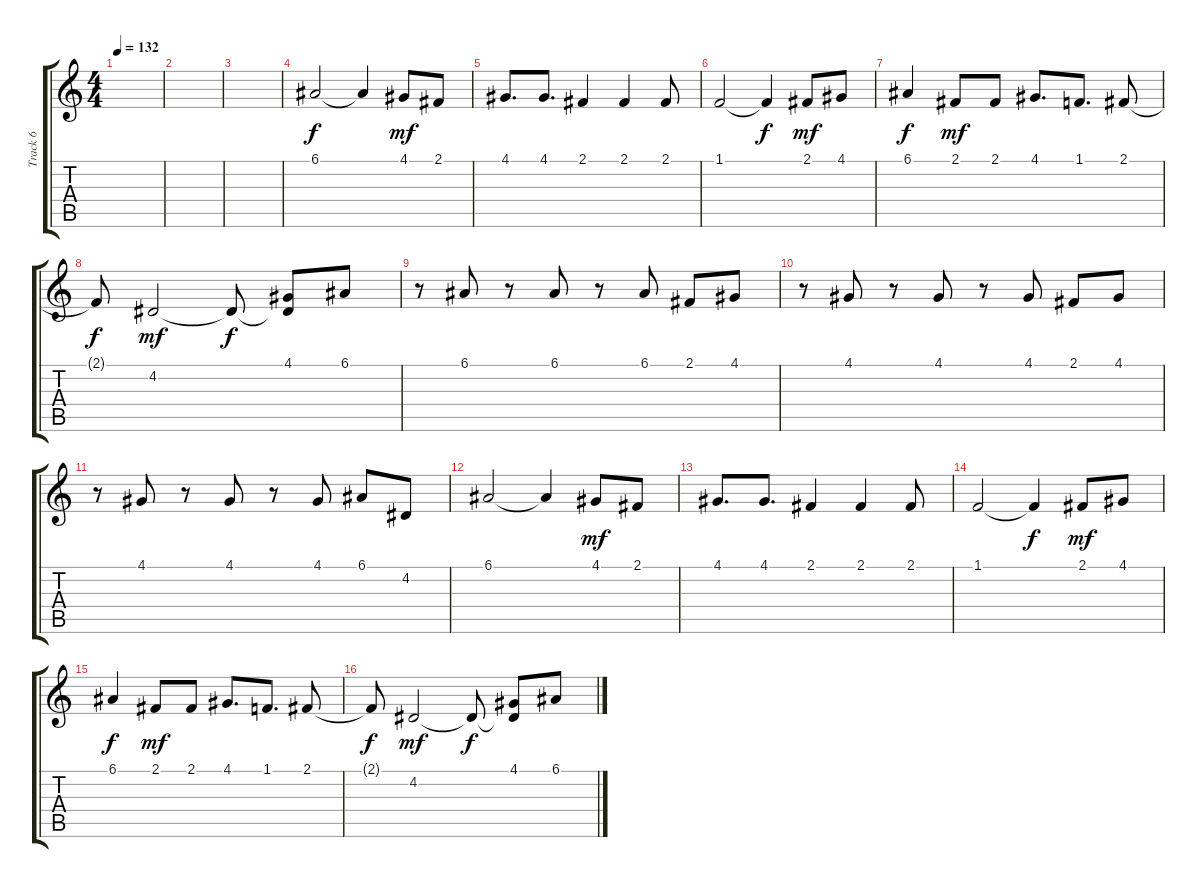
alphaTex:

\track ("Track 6" "Track 6") {instrument lead1square}
\staff {score tabs}
\tuning (E4 B3 G3 D3 A2 E2) {hide}
\ts (4 4)
\tempo 132
\clef g2
\ks c
|
|
|
6.1.2{volume 16} 6.1{t}.4 4.1.8{dy mf} 2.1.8 |
4.1.8{d} 4.1.8{d} 2.1.4 2.1.4 2.1.8 |
1.1.2 1.1{t}.4{dy f} 2.1.8{dy mf} 4.1.8 |
6.1.4{dy f} 2.1.8{dy mf} 2.1.8 4.1.8{d} 1.1.8{d} 2.1.8 |
2.1{t}.8{dy f} 4.2.2{dy mf volume 16} 4.2{t}.8{dy f} (4.1 4.2{t}).8 6.1.8 |
r.8 6.1.8 r.8 6.1.8 r.8 6.1.8 2.1.8 4.1.8 |
r.8 4.1.8 r.8 4.1.8 r.8 4.1.8 2.1.8 4.1.8 |
r.8 4.1.8 r.8 4.1.8 r.8 4.1.8 6.1.8 4.2.8 |
6.1.2{volume 16} 6.1{t}.4 4.1.8{dy mf} 2.1.8 |
4.1.8{d} 4.1.8{d} 2.1.4 2.1.4 2.1.8 |
1.1.2 1.1{t}.4{dy f} 2.1.8{dy mf} 4.1.8 |
6.1.4{dy f} 2.1.8{dy mf} 2.1.8 4.1.8{d} 1.1.8{d} 2.1.8 |
2.1{t}.8{dy f} 4.2.2{dy mf volume 16} 4.2{t}.8{dy f} (4.1 4.2{t}).8 6.1.8
